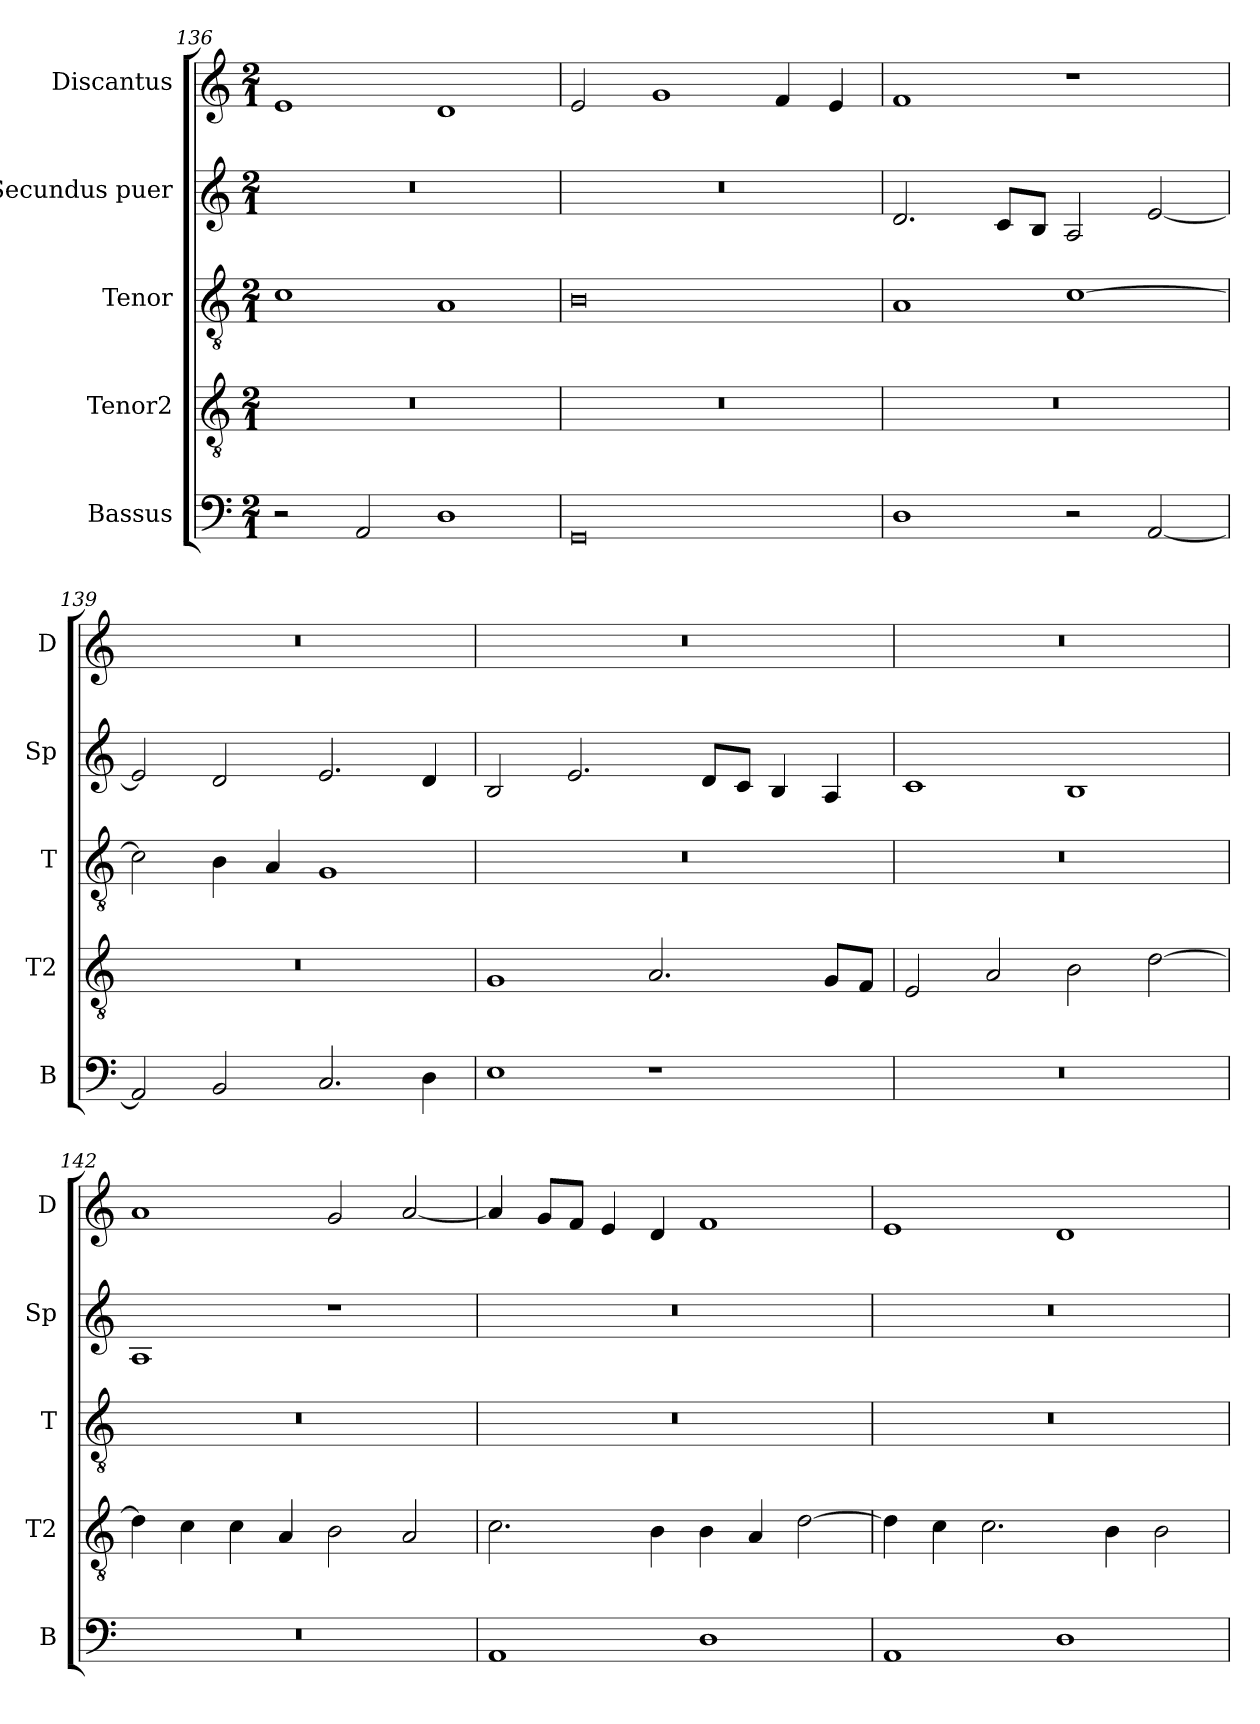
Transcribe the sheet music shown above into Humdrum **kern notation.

**kern	**kern	**kern	**kern	**kern
*part5	*part4	*part3	*part2	*part1
*staff5	*staff4	*staff3	*staff2	*staff1
*I"Bassus	*I"Tenor2	*I"Tenor	*I"Secundus puer	*I"Discantus
*I'B	*I'T2	*I'T	*I'Sp	*I'D
*clefF4	*clefGv2	*clefGv2	*clefG2	*clefG2
*k[]	*k[]	*k[]	*k[]	*k[]
*M2/1	*M2/1	*M2/1	*M2/1	*M2/1
=136	=136	=136	=136	=136
2r	0r	1c	0r	1e
2AA/	.	.	.	.
1D	.	1A	.	1d
=137	=137	=137	=137	=137
0GG	0r	0B	0r	2e/
.	.	.	.	1g
.	.	.	.	4f/
.	.	.	.	4e/
=138	=138	=138	=138	=138
1D	0r	1A	2.d/	1f
.	.	.	8c/L	.
.	.	.	8B/J	.
2r	.	[1c	2A/	1r
[2AA/	.	.	[2e/	.
=139	=139	=139	=139	=139
2AA/]	0r	2c\]	2e/]	0r
2BB/	.	4B\	2d/	.
.	.	4A/	.	.
2.C/	.	1G	2.e/	.
4D\	.	.	4d/	.
=140	=140	=140	=140	=140
1E	1G	0r	2B/	0r
.	.	.	2.e/	.
1r	2.A/	.	.	.
.	.	.	8d/L	.
.	.	.	8c/J	.
.	.	.	4B/	.
.	8G/L	.	4A/	.
.	8F/J	.	.	.
=141	=141	=141	=141	=141
0r	2E/	0r	1c	0r
.	2A/	.	.	.
.	2B\	.	1B	.
.	[2d\	.	.	.
=142	=142	=142	=142	=142
0r	4d\]	0r	1A	1a
.	4c\	.	.	.
.	4c\	.	.	.
.	4A/	.	.	.
.	2B\	.	1r	2g/
.	2A/	.	.	[2a/
=143	=143	=143	=143	=143
1AA	2.c\	0r	0r	4a/]
.	.	.	.	8g/L
.	.	.	.	8f/J
.	.	.	.	4e/
.	4B\	.	.	4d/
1D	4B\	.	.	1f
.	4A/	.	.	.
.	[2d\	.	.	.
=144	=144	=144	=144	=144
1AA	4d\]	0r	0r	1e
.	4c\	.	.	.
.	2.c\	.	.	.
1D	.	.	.	1d
.	4B\	.	.	.
.	2B\	.	.	.
=	=	=	=	=
*-	*-	*-	*-	*-
